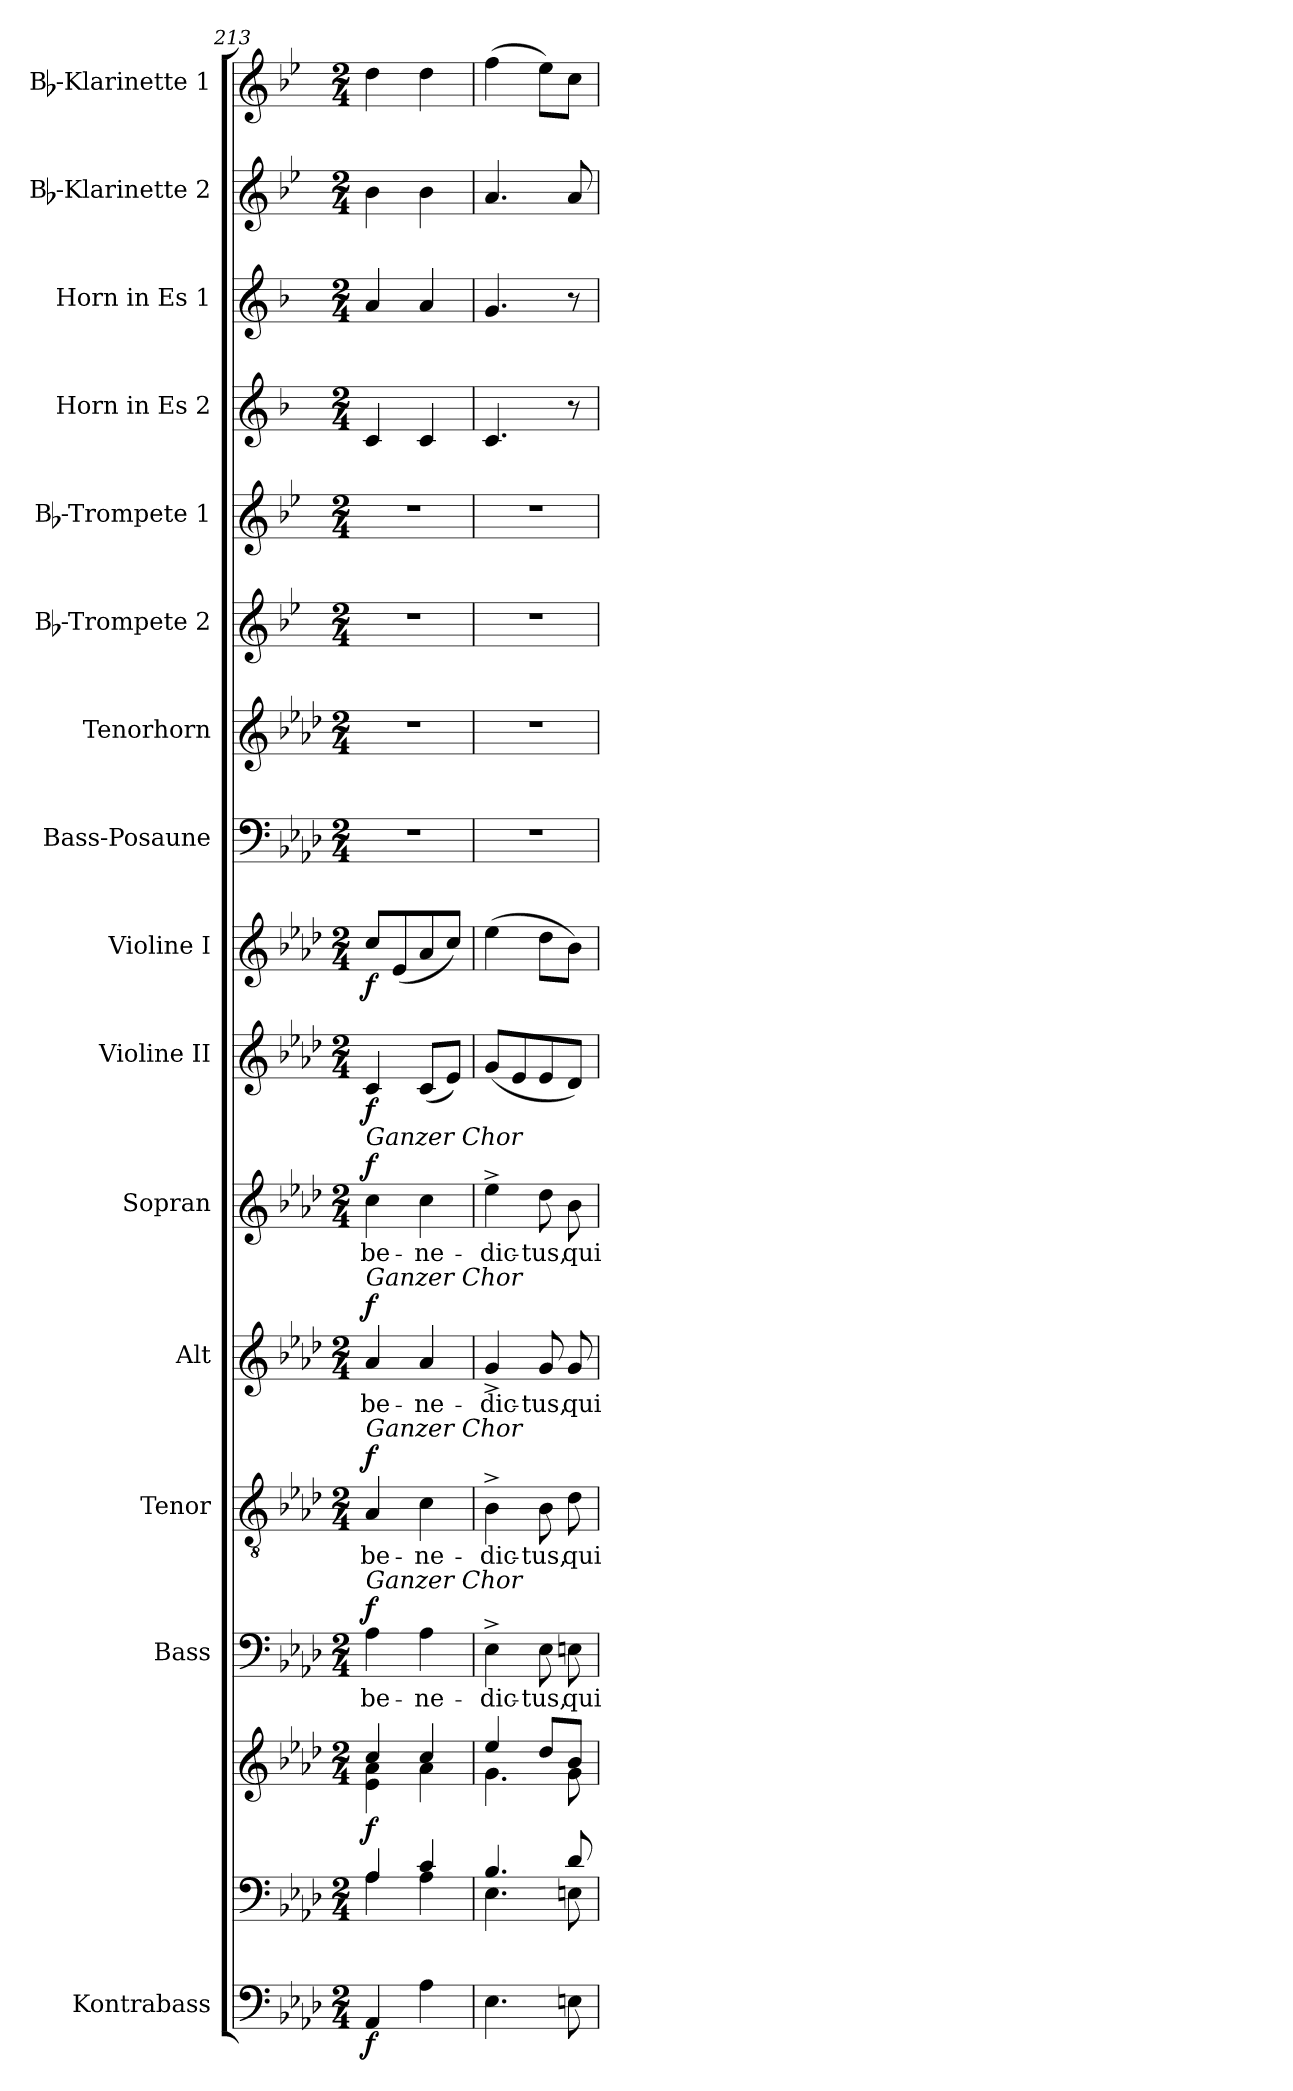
**kern	**dynam	**kern	**kern	**dynam	**kern	**text	**dynam	**kern	**text	**dynam	**kern	**text	**dynam	**kern	**text	**dynam	**kern	**dynam	**kern	**dynam	**kern	**kern	**kern	**kern	**kern	**kern	**kern	**kern
*part16	*part16	*part15	*part15	*part15	*part14	*part14	*part14	*part13	*part13	*part13	*part12	*part12	*part12	*part11	*part11	*part11	*part10	*part10	*part9	*part9	*part8	*part7	*part6	*part5	*part4	*part3	*part2	*part1
*staff17	*staff17	*staff16	*staff15	*staff15/16	*staff14	*staff14	*staff14	*staff13	*staff13	*staff13	*staff12	*staff12	*staff12	*staff11	*staff11	*staff11	*staff10	*staff10	*staff9	*staff9	*staff8	*staff7	*staff6	*staff5	*staff4	*staff3	*staff2	*staff1
*I"Kontrabass	*	*	*	*	*I"Bass	*	*	*I"Tenor	*	*	*I"Alt	*	*	*I"Sopran	*	*	*I"Violine II	*	*I"Violine I	*	*I"Bass-Posaune	*I"Tenorhorn	*I"Bb-Trompete 2	*I"Bb-Trompete 1	*I"Horn in Es 2	*I"Horn in Es 1	*I"Bb-Klarinette 2	*I"Bb-Klarinette 1
*I'Kb.	*	*	*	*	*I'B.	*	*	*I'T.	*	*	*I'A.	*	*	*I'S.	*	*	*I'Vl. II	*	*I'Vl. I	*	*I'B. Pos.	*I'T. Hrn.	*I'Bb Trp. 2	*I'Bb Trp. 1	*	*	*I'Bb Kl. 2	*I'Bb Kl. 1
*clefF4	*	*clefF4	*clefG2	*	*clefF4	*	*	*clefGv2	*	*	*clefG2	*	*	*clefG2	*	*	*clefG2	*	*clefG2	*	*clefF4	*clefG2	*clefG2	*clefG2	*clefG2	*clefG2	*clefG2	*clefG2
*ITrd7c12	*	*	*	*	*	*	*	*	*	*	*	*	*	*	*	*	*	*	*	*	*	*ITrd8c14	*ITrd1c2	*ITrd1c2	*ITrd5c9	*ITrd5c9	*ITrd1c2	*ITrd1c2
*k[b-e-a-d-]	*	*k[b-e-a-d-]	*k[b-e-a-d-]	*	*k[b-e-a-d-]	*	*	*k[b-e-a-d-]	*	*	*k[b-e-a-d-]	*	*	*k[b-e-a-d-]	*	*	*k[b-e-a-d-]	*	*k[b-e-a-d-]	*	*k[b-e-a-d-]	*k[b-e-a-d-]	*k[b-e-a-d-]	*k[b-e-a-d-]	*k[b-e-a-d-]	*k[b-e-a-d-]	*k[b-e-a-d-]	*k[b-e-a-d-]
*A-:	*	*A-:	*A-:	*	*A-:	*	*	*A-:	*	*	*A-:	*	*	*A-:	*	*	*A-:	*	*A-:	*	*A-:	*A-:	*A-:	*A-:	*A-:	*A-:	*A-:	*A-:
*M2/4	*	*M2/4	*M2/4	*	*M2/4	*	*	*M2/4	*	*	*M2/4	*	*	*M2/4	*	*	*M2/4	*	*M2/4	*	*M2/4	*M2/4	*M2/4	*M2/4	*M2/4	*M2/4	*M2/4	*M2/4
=213	=213	=213	=213	=213	=213	=213	=213	=213	=213	=213	=213	=213	=213	=213	=213	=213	=213	=213	=213	=213	=213	=213	=213	=213	=213	=213	=213	=213
*	*	*^	*^	*	*	*	*	*	*	*	*	*	*	*	*	*	*	*	*	*	*	*	*	*	*	*	*	*
!	!	!	!	!	!	!	!	!	!	!	!	!	!	!	!	!LO:TX:a:i:t=Ganzer Chor	!	!	!	!	!	!	!	!	!	!	!	!	!	!
!	!	!	!	!	!	!	!	!	!	!	!	!	!LO:TX:a:i:t=Ganzer Chor	!	!	!	!	!	!	!	!	!	!	!	!	!	!	!	!	!
!	!	!	!	!	!	!	!	!	!	!LO:TX:a:i:t=Ganzer Chor	!	!	!	!	!	!	!	!	!	!	!	!	!	!	!	!	!	!	!	!
!	!	!	!	!	!	!	!LO:TX:a:i:t=Ganzer Chor	!	!	!	!	!	!	!	!	!	!	!	!	!	!	!	!	!	!	!	!	!	!	!
!	!LO:DY:b	!	!	!	!	!LO:DY:b	!	!LO:LY:b	!LO:DY:a	!	!LO:LY:b	!LO:DY:a	!	!LO:LY:b	!LO:DY:a	!	!LO:LY:b	!LO:DY:a	!	!LO:DY:b	!	!LO:DY:b	!	!	!	!	!	!	!	!
4AAA-/	f	4A-/	4A-\	4cc/	4e-\ 4a-\	f	4A-\	be-	f	4A-/	be-	f	4a-/	be-	f	4cc\	be-	f	4c/	f	8cc/L	f	2r	2r	2r	2r	4E-/	4c/	4a-\	4cc\
.	.	.	.	.	.	.	.	.	.	.	.	.	.	.	.	.	.	.	.	.	(<8e-/	.	.	.	.	.	.	.	.	.
!	!	!	!	!	!	!	!	!LO:LY:b	!	!	!LO:LY:b	!	!	!LO:LY:b	!	!	!LO:LY:b	!	!	!	!	!	!	!	!	!	!	!	!	!
4AA-\	.	4c/	4A-\	4cc/	4a-\	.	4A-\	-ne-	.	4c\	-ne-	.	4a-/	-ne-	.	4cc\	-ne-	.	(<8c/L	.	8a-/	.	.	.	.	.	4E-/	4c/	4a-\	4cc\
.	.	.	.	.	.	.	.	.	.	.	.	.	.	.	.	.	.	.	8e-/J)	.	8cc/J)	.	.	.	.	.	.	.	.	.
=214	=214	=214	=214	=214	=214	=214	=214	=214	=214	=214	=214	=214	=214	=214	=214	=214	=214	=214	=214	=214	=214	=214	=214	=214	=214	=214	=214	=214	=214	=214
!	!	!	!	!	!	!	!	!LO:LY:b	!	!	!LO:LY:b	!	!	!LO:LY:b	!	!	!LO:LY:b	!	!	!	!	!	!	!	!	!	!	!	!	!
4.EE-\	.	4.B-/	4.E-\	4ee-/	4.g\	.	4E-^>\	-dic-	.	4B-^>\	-dic-	.	4g^</	-dic-	.	4ee-^>\	-dic-	.	(<8g/L	.	(>4ee-\	.	2r	2r	2r	2r	4.E-/	4.B-/	4.g/	(>4ee-\
.	.	.	.	.	.	.	.	.	.	.	.	.	.	.	.	.	.	.	8e-/	.	.	.	.	.	.	.	.	.	.	.
!	!	!	!	!	!	!	!	!LO:LY:b	!	!	!LO:LY:b	!	!	!LO:LY:b	!	!	!LO:LY:b	!	!	!	!	!	!	!	!	!	!	!	!	!
.	.	.	.	8dd-/L	.	.	8E-\	-tus,	.	8B-\	-tus,	.	8g/	-tus,	.	8dd-\	-tus,	.	8e-/	.	8dd-\L	.	.	.	.	.	.	.	.	8dd-\L)
!	!	!	!	!	!	!	!	!LO:LY:b	!	!	!LO:LY:b	!	!	!LO:LY:b	!	!	!LO:LY:b	!	!	!	!	!	!	!	!	!	!	!	!	!
8EEn\	.	8d-/	8En\	8b-/J	8g\	.	8En\	qui	.	8d-\	qui	.	8g/	qui	.	8b-\	qui	.	8d-/J)	.	8b-\J)	.	.	.	.	.	8r	8r	8g/	8b-\J
*	*	*v	*v	*	*	*	*	*	*	*	*	*	*	*	*	*	*	*	*	*	*	*	*	*	*	*	*	*	*	*
*	*	*	*v	*v	*	*	*	*	*	*	*	*	*	*	*	*	*	*	*	*	*	*	*	*	*	*	*	*	*
=	=	=	=	=	=	=	=	=	=	=	=	=	=	=	=	=	=	=	=	=	=	=	=	=	=	=	=	=
*-	*-	*-	*-	*-	*-	*-	*-	*-	*-	*-	*-	*-	*-	*-	*-	*-	*-	*-	*-	*-	*-	*-	*-	*-	*-	*-	*-	*-
